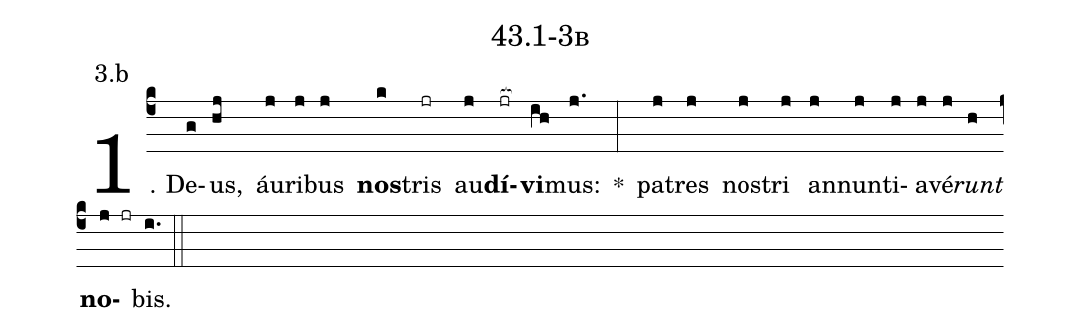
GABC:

name: 43.1-3b;
annotation: 3.b;
%%
(c4)1. De(g)us,(hj) áu(j)ri(j)bus(j) <b>nos</b>(k)tris(jr) au(j)<b>dí</b>(jr[ocb:1{])<b>vi</b>(ih[ocb:0}])mus:(j.) *(:) pa(j)tres(j) nos(j)tri(j) an(j)nun(j)ti(j)a(j)vé(j)<i>runt</i>(h) <b>no</b>(j jr)bis.(i.) (::)
